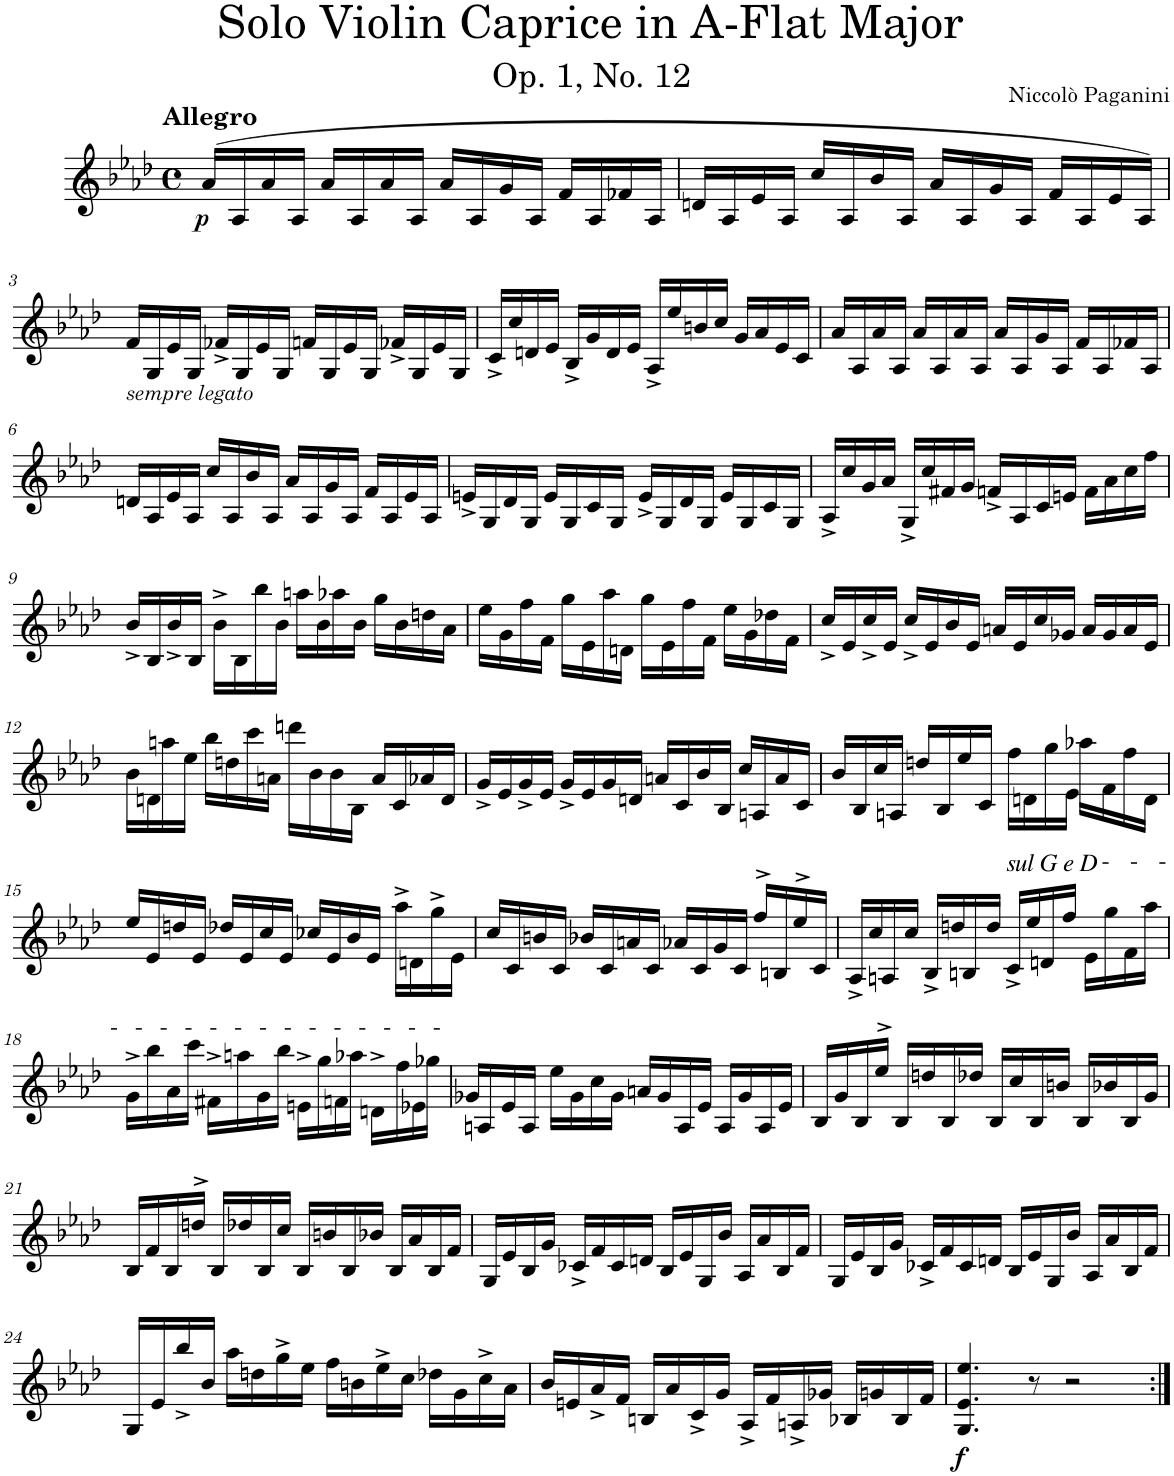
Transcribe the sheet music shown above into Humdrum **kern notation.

**kern	**dynam
*part1	*part1
*staff1	*staff1
*I"Violin	*
*I'Vln.	*
*clefG2	*
*k[b-e-a-d-]	*
*M4/4	*
*met(c)	*
=1	=1
!LO:TX:a:B:t=Allegro	!
!	!LO:DY:b
(>16a-/LL	p
16A-/	.
16a-/	.
16A-/JJ	.
16a-/LL	.
16A-/	.
16a-/	.
16A-/JJ	.
16a-/LL	.
16A-/	.
16g/	.
16A-/JJ	.
16f/LL	.
16A-/	.
16f-X/	.
16A-/JJ	.
=2	=2
16dn/LL	.
16A-/	.
16e-/	.
16A-/JJ	.
16cc/LL	.
16A-/	.
16b-/	.
16A-/JJ	.
16a-/LL	.
16A-/	.
16g/	.
16A-/JJ	.
16f/LL	.
16A-/	.
16e-/	.
16A-/JJ)	.
!!LO:LB:g=z
=3	=3
!LO:TX:b:i:t=sempre legato	!
16f/LL	.
16G/	.
16e-/	.
16G/JJ	.
16f-X^/LL	.
16G/	.
16e-/	.
16G/JJ	.
16fn/LL	.
16G/	.
16e-/	.
16G/JJ	.
16f-X^/LL	.
16G/	.
16e-/	.
16G/JJ	.
=4	=4
16c^/LL	.
16cc/	.
16dn/	.
16e-/JJ	.
16B-^/LL	.
16g/	.
16d/	.
16e-/JJ	.
16A-^/LL	.
16ee-/	.
16bn/	.
16cc/JJ	.
16g/LL	.
16a-/	.
16e-/	.
16c/JJ	.
=5	=5
16a-/LL	.
16A-/	.
16a-/	.
16A-/JJ	.
16a-/LL	.
16A-/	.
16a-/	.
16A-/JJ	.
16a-/LL	.
16A-/	.
16g/	.
16A-/JJ	.
16f/LL	.
16A-/	.
16f-X/	.
16A-/JJ	.
!!LO:LB:g=z
=6	=6
16dn/LL	.
16A-/	.
16e-/	.
16A-/JJ	.
16cc/LL	.
16A-/	.
16b-/	.
16A-/JJ	.
16a-/LL	.
16A-/	.
16g/	.
16A-/JJ	.
16f/LL	.
16A-/	.
16e-/	.
16A-/JJ	.
=7	=7
16en^/LL	.
16G/	.
16d-/	.
16G/JJ	.
16e/LL	.
16G/	.
16c/	.
16G/JJ	.
16e^/LL	.
16G/	.
16d-/	.
16G/JJ	.
16e/LL	.
16G/	.
16c/	.
16G/JJ	.
=8	=8
16A-^/LL	.
16cc/	.
16g/	.
16a-/JJ	.
16G^/LL	.
16cc/	.
16f#X/	.
16g/JJ	.
16fn^/LL	.
16A-/	.
16c/	.
16en/JJ	.
16f\LL	.
16a-\	.
16cc\	.
16ff\JJ	.
!!LO:LB:g=z
=9	=9
16b-^/LL	.
16B-/	.
16b-^/	.
16B-/JJ	.
16b-^\LL	.
16B-\	.
16bb-\	.
16b-\JJ	.
16aan\LL	.
16b-\	.
16aa-X\	.
16b-\JJ	.
16gg\LL	.
16b-\	.
16ddn\	.
16a-\JJ	.
=10	=10
16ee-\LL	.
16g\	.
16ff\	.
16f\JJ	.
16gg\LL	.
16e-\	.
16aa-\	.
16dn\JJ	.
16gg\LL	.
16e-\	.
16ff\	.
16f\JJ	.
16ee-\LL	.
16g\	.
16dd-X\	.
16f\JJ	.
=11	=11
16cc^/LL	.
16e-/	.
16cc^/	.
16e-/JJ	.
16cc^/LL	.
16e-/	.
16b-/	.
16e-/JJ	.
16an/LL	.
16e-/	.
16cc/	.
16g-X/JJ	.
16a/LL	.
16g-/	.
16a/	.
16e-/JJ	.
!!LO:LB:g=z
=12	=12
16b-\LL	.
16dn\	.
16aan\	.
16ee-\JJ	.
16bb-\LL	.
16ddn\	.
16ccc\	.
16an\JJ	.
16dddn\LL	.
16b-\	.
16b-\	.
16B-\JJ	.
16a/LL	.
16c/	.
16a-X/	.
16d/JJ	.
=13	=13
16g^/LL	.
16e-/	.
16g^/	.
16e-/JJ	.
16g^/LL	.
16e-/	.
16g/	.
16dn/JJ	.
16an/LL	.
16c/	.
16b-/	.
16B-/JJ	.
16cc/LL	.
16An/	.
16a/	.
16c/JJ	.
=14	=14
16b-/LL	.
16B-/	.
16cc/	.
16An/JJ	.
16ddn/LL	.
16B-/	.
16ee-/	.
16c/JJ	.
16ff\LL	.
16dn\	.
16gg\	.
16e-\JJ	.
16aa-X\LL	.
16f\	.
16ff\	.
16d\JJ	.
!!LO:LB:g=z
=15	=15
16ee-/LL	.
16e-/	.
16ddn/	.
16e-/JJ	.
16dd-X/LL	.
16e-/	.
16cc/	.
16e-/JJ	.
16cc-X/LL	.
16e-/	.
16b-/	.
16e-/JJ	.
16aa-^\LL	.
16dn\	.
16gg^\	.
16e-\JJ	.
=16	=16
16cc/LL	.
16c/	.
16bn/	.
16c/JJ	.
16b-X/LL	.
16c/	.
16an/	.
16c/JJ	.
16a-X/LL	.
16c/	.
16g/	.
16c/JJ	.
16ff^>/LL	.
16Bn/	.
16ee-^>/	.
16c/JJ	.
=17	=17
16A-^/LL	.
16cc/	.
16An/	.
16cc/JJ	.
16B-^/LL	.
16ddn/	.
16Bn/	.
16dd/JJ	.
!LO:TX:a:t=sul G e D	!
16c^/LL	.
16ee-/	.
16dn/	.
16ff/JJ	.
16e-\LL	.
16gg\	.
16f\	.
16aa-\JJ	.
!!LO:LB:g=z
=18	=18
16g^\LL	.
16bb-\	.
16a-\	.
16ccc\JJ	.
16f#X^\LL	.
16aan\	.
16g\	.
16bb-\JJ	.
16en^\LL	.
16gg\	.
16fn\	.
16aa-X\JJ	.
16dn^\LL	.
16ff\	.
16e-X\	.
16gg-X\JJ	.
=19	=19
16g-X/LL	.
16An/	.
16e-/	.
16A/JJ	.
16ee-\LL	.
16g-\	.
16cc\	.
16g-\JJ	.
16an/LL	.
16g-/	.
16A/	.
16e-/JJ	.
16A/LL	.
16g-/	.
16A/	.
16e-/JJ	.
=20	=20
16B-/LL	.
16g/	.
16B-/	.
16ee-^>/JJ	.
16B-/LL	.
16ddn/	.
16B-/	.
16dd-X/JJ	.
16B-/LL	.
16cc/	.
16B-/	.
16bn/JJ	.
16B-/LL	.
16b-X/	.
16B-/	.
16g/JJ	.
!!LO:LB:g=z
=21	=21
16B-/LL	.
16f/	.
16B-/	.
16ddn^>/JJ	.
16B-/LL	.
16dd-X/	.
16B-/	.
16cc/JJ	.
16B-/LL	.
16bn/	.
16B-/	.
16b-X/JJ	.
16B-/LL	.
16a-/	.
16B-/	.
16f/JJ	.
=22	=22
16G/LL	.
16e-/	.
16B-/	.
16g/JJ	.
16c-X^/LL	.
16f/	.
16c-/	.
16dn/JJ	.
16B-/LL	.
16e-/	.
16G/	.
16b-/JJ	.
16A-/LL	.
16a-/	.
16B-/	.
16f/JJ	.
=23	=23
16G/LL	.
16e-/	.
16B-/	.
16g/JJ	.
16c-X^/LL	.
16f/	.
16c-/	.
16dn/JJ	.
16B-/LL	.
16e-/	.
16G/	.
16b-/JJ	.
16A-/LL	.
16a-/	.
16B-/	.
16f/JJ	.
!!LO:LB:g=z
=24	=24
16G/LL	.
16e-/	.
16bb-^/	.
16b-/JJ	.
16aa-\LL	.
16ddn\	.
16gg^\	.
16ee-\JJ	.
16ff\LL	.
16bn\	.
16ee-^\	.
16cc\JJ	.
16dd-X\LL	.
16g\	.
16cc^\	.
16a-\JJ	.
=25	=25
16b-/LL	.
16en/	.
16a-^/	.
16f/JJ	.
16Bn/LL	.
16a-/	.
16c^/	.
16g/JJ	.
16A-^/LL	.
16f/	.
16An^/	.
16g-X/JJ	.
16B-X/LL	.
16gn/	.
16B-/	.
16f/JJ	.
=26	=26
!	!LO:DY:b
4.G/ 4.e-/ 4.ee-/	f
8r	.
2r	.
=:|!	=:|!
*-	*-
